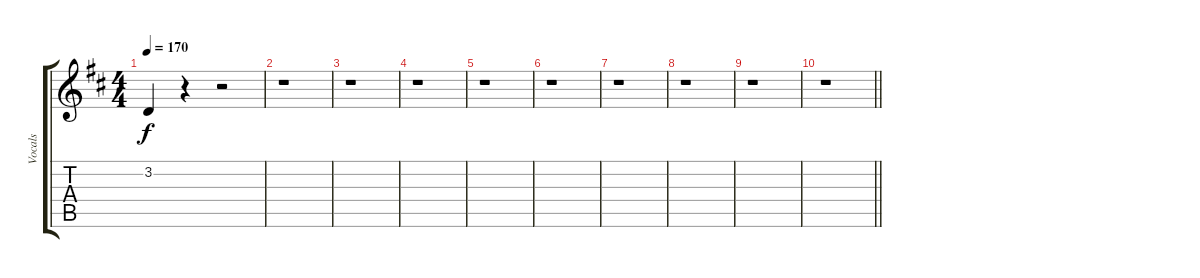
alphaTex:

\track ("Vocals" "Vocals") {instrument sopranosax}
\staff {score tabs}
\tuning (E4 B3 G3 D3 A2 E2) {hide}
\ts (4 4)
\tempo 170
\clef g2
\ks d
3.2{t}.4{dy f} r.4 r.2 |
r.1 |
r.1 |
r.1 |
r.1 |
r.1 |
r.1 |
r.1 |
r.1 |
\barLineRight lightlight
r.1
